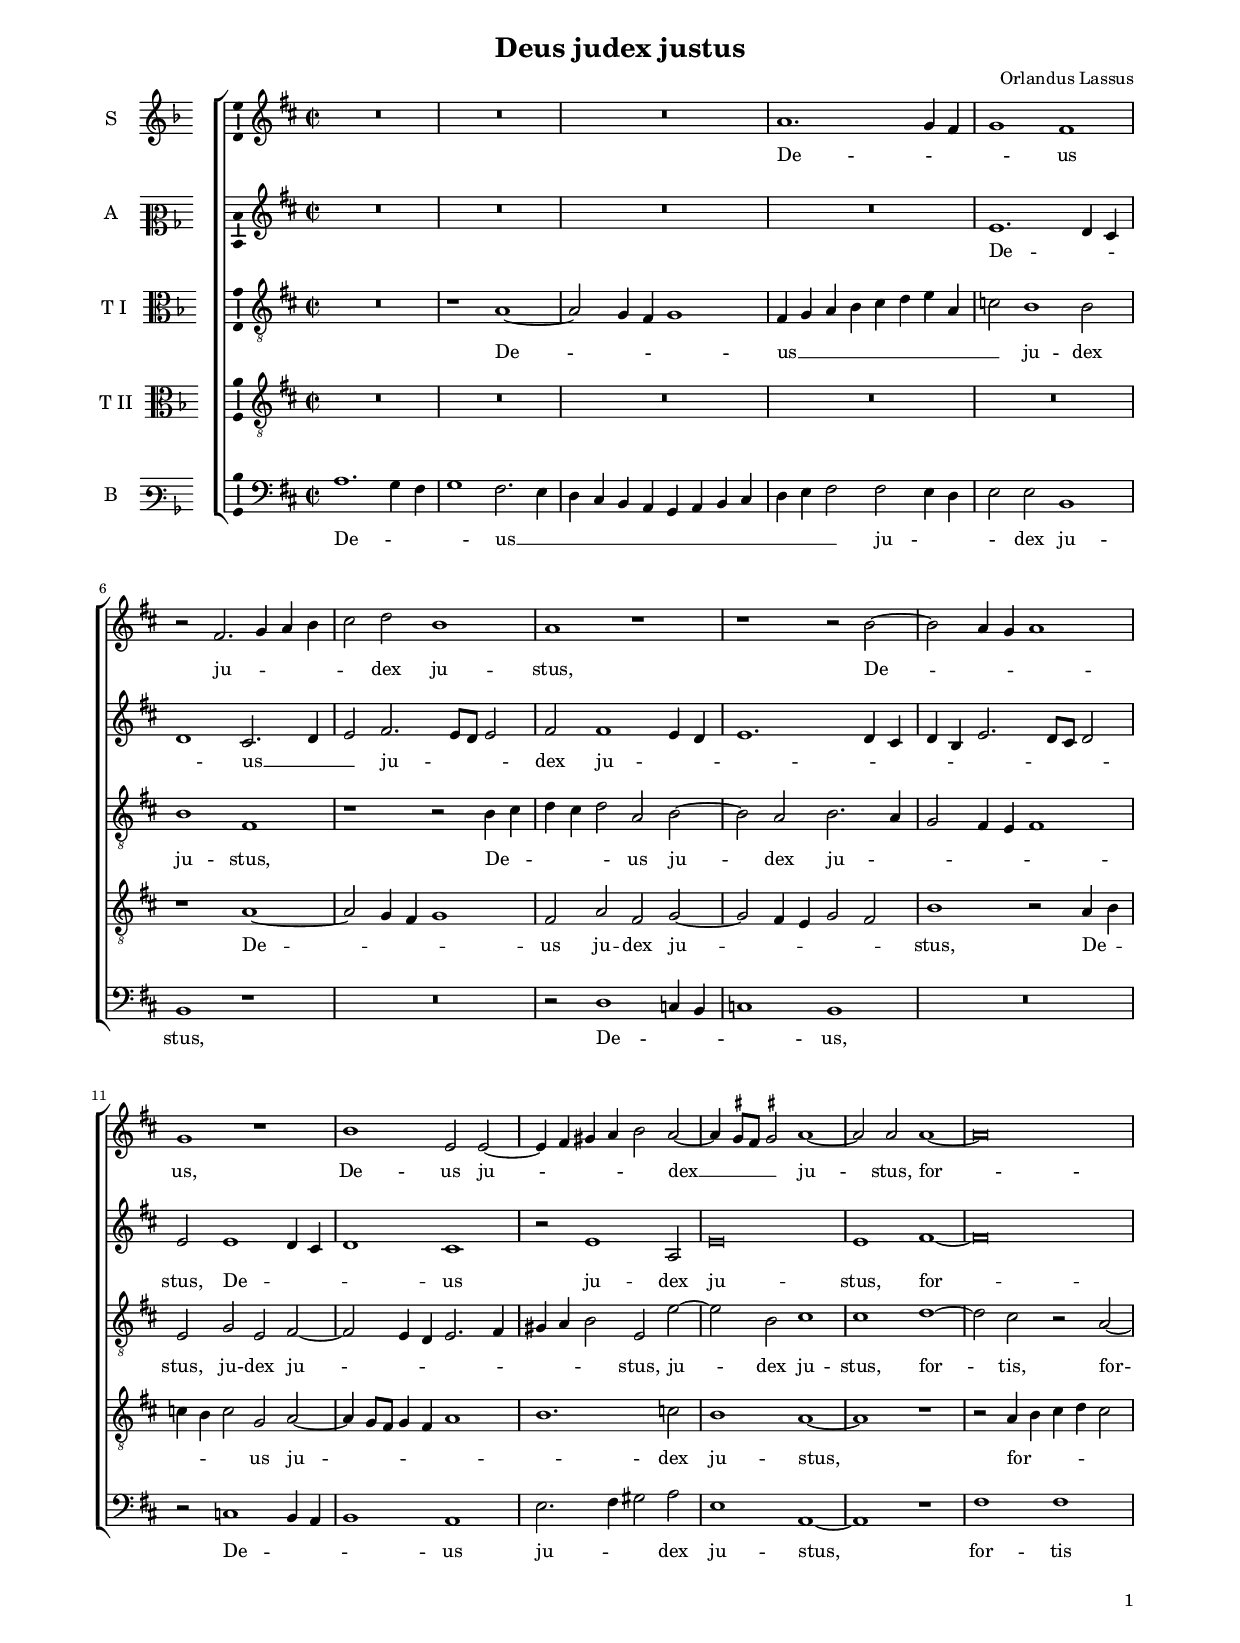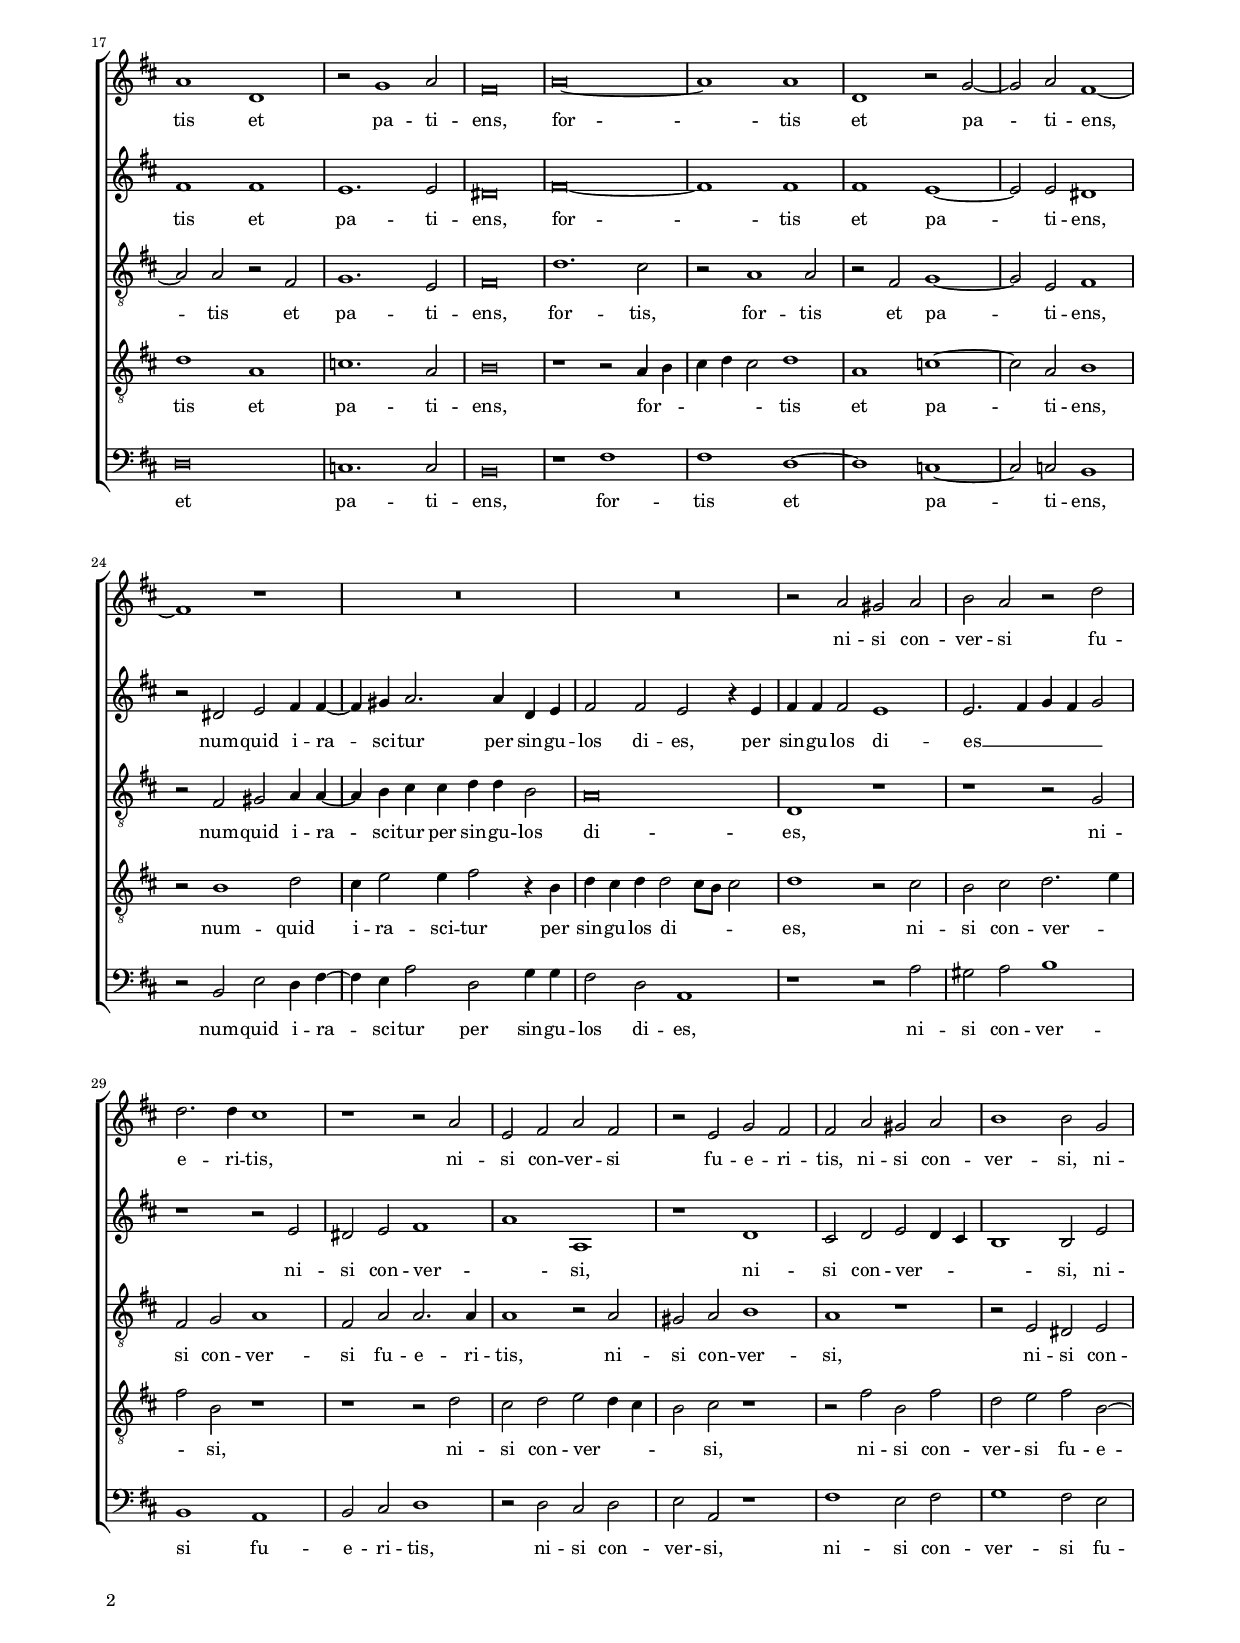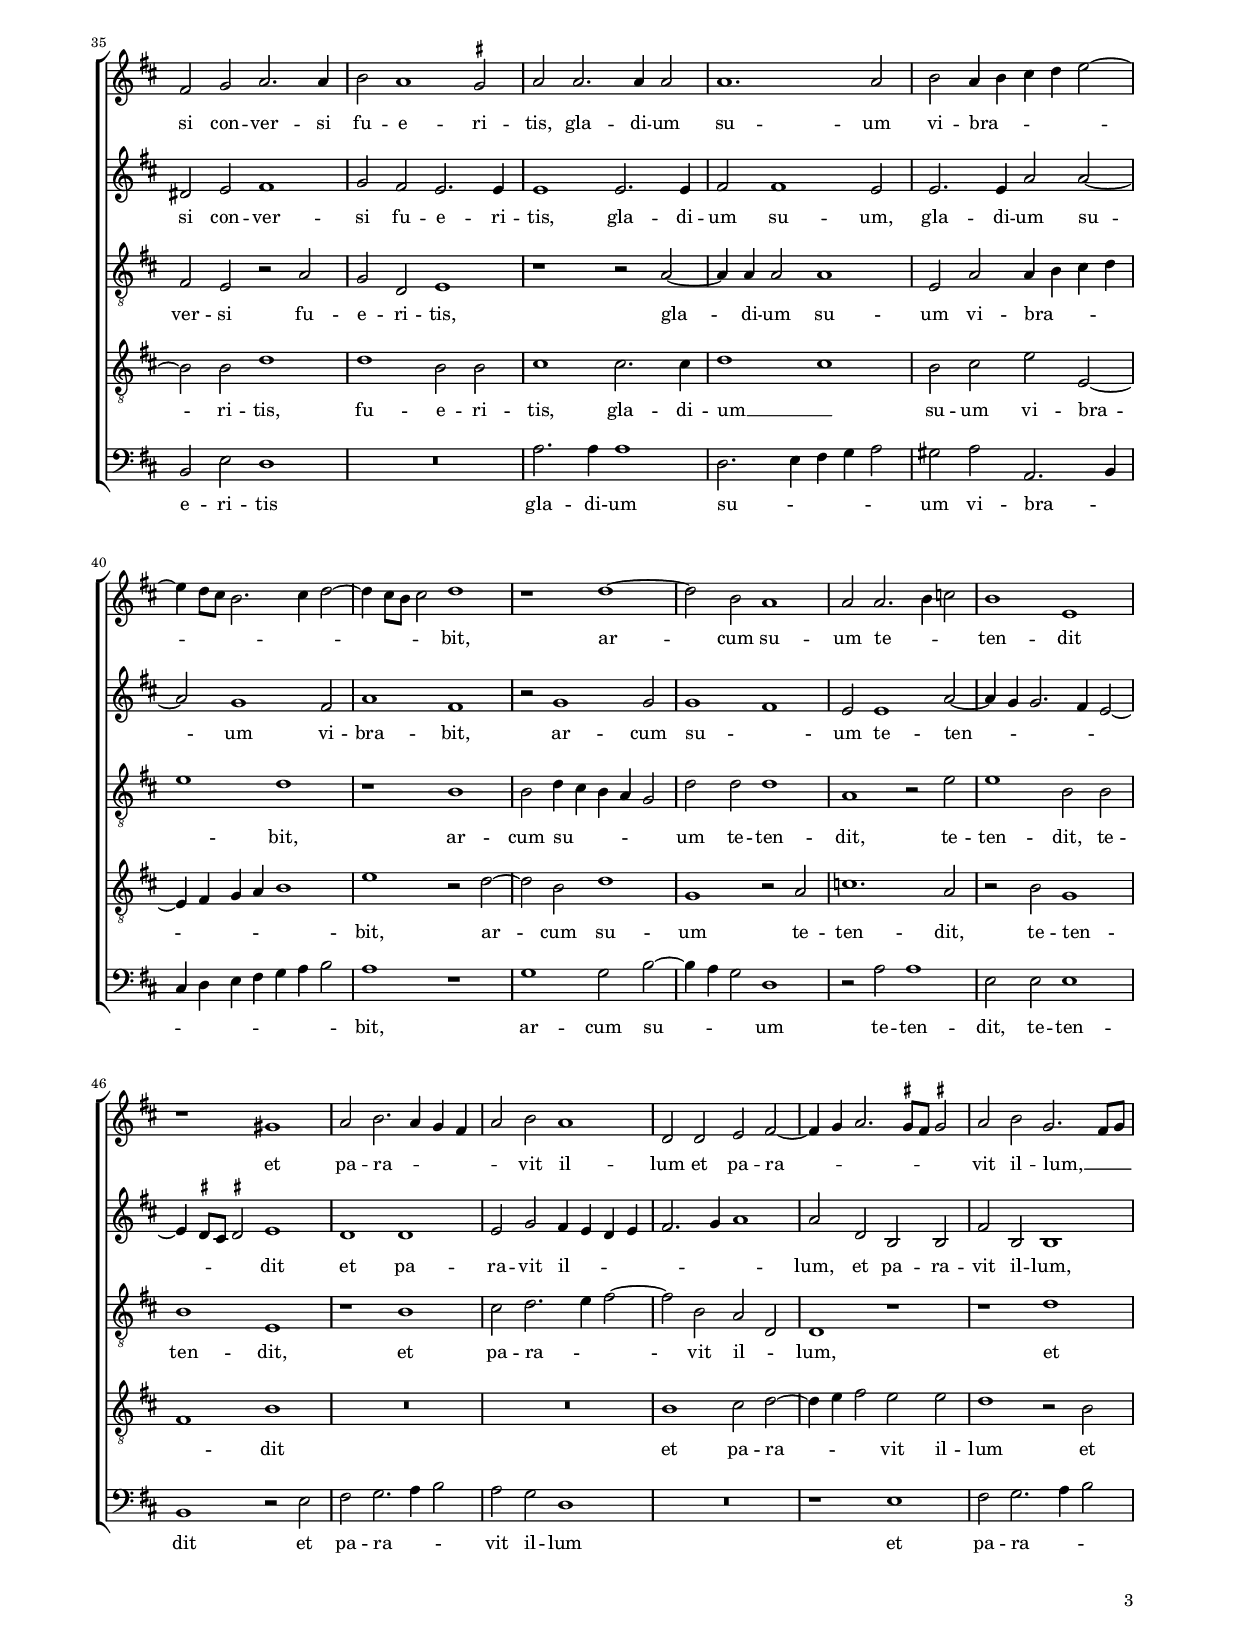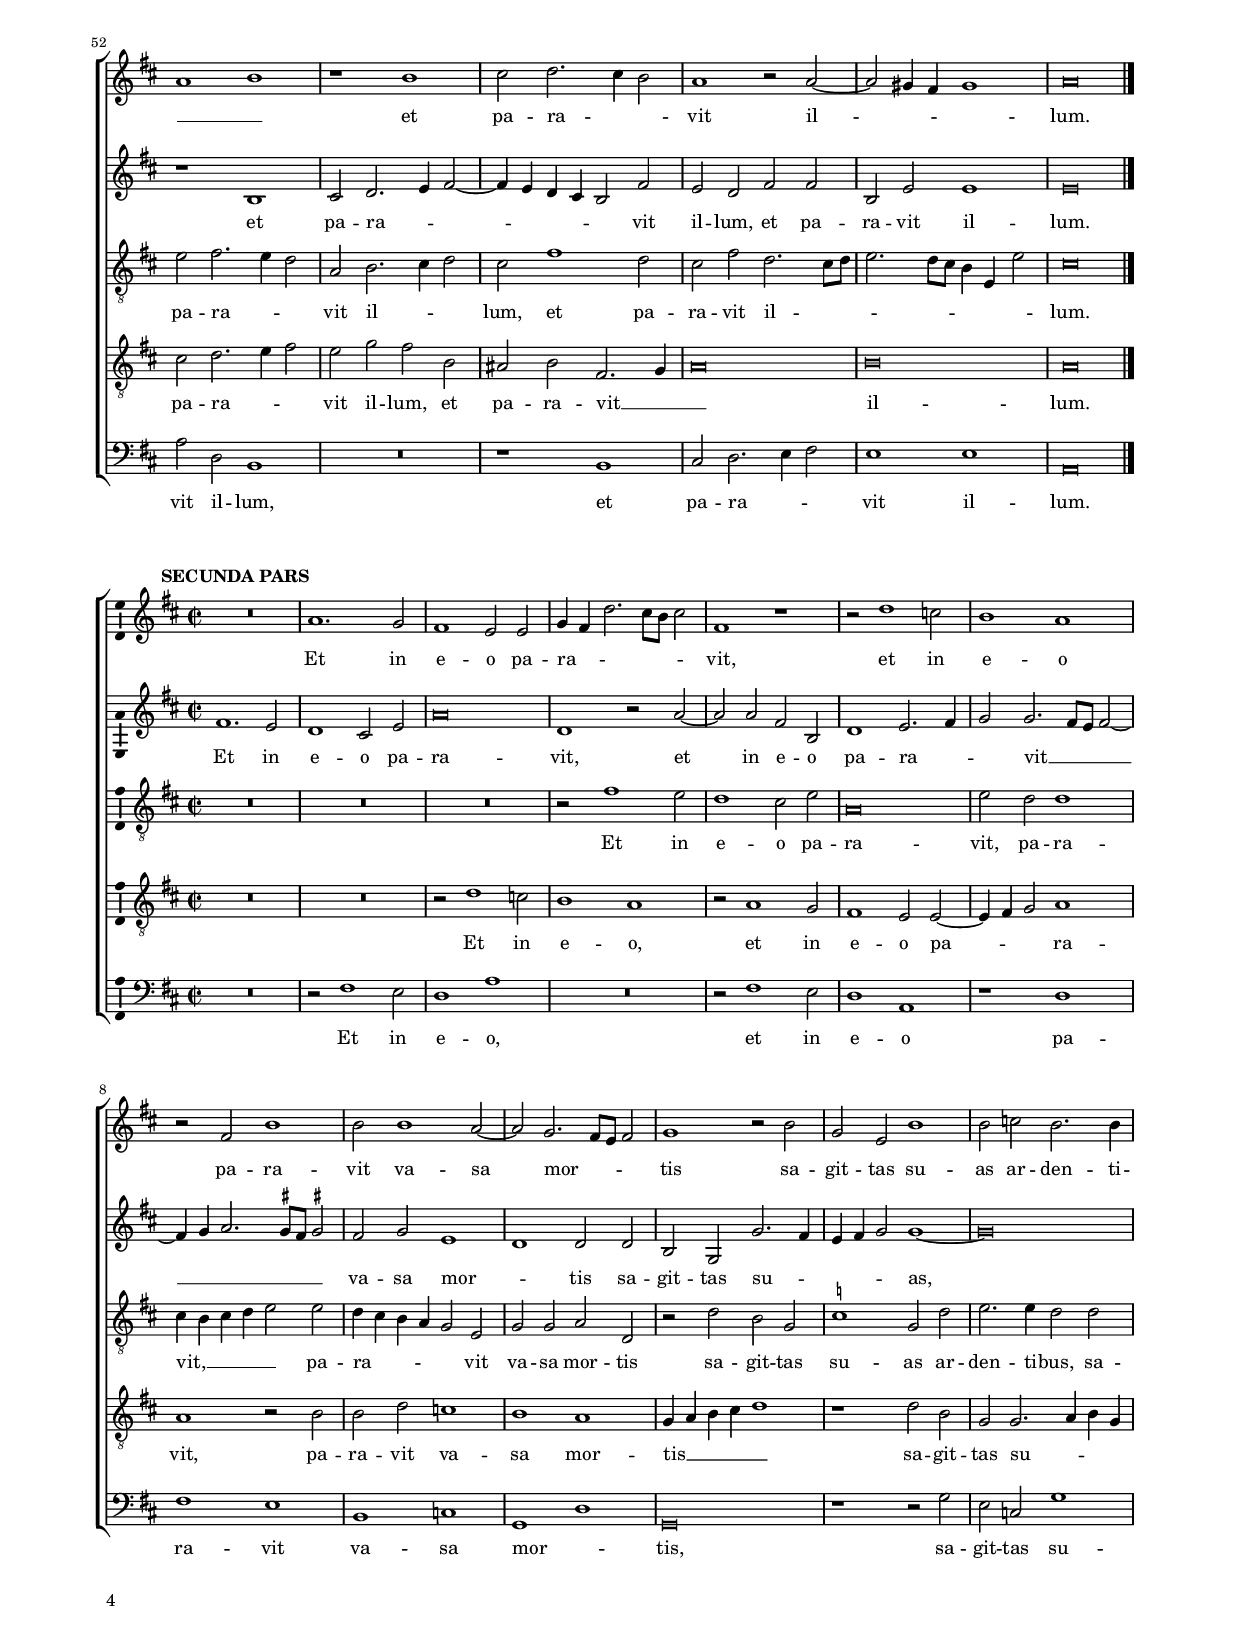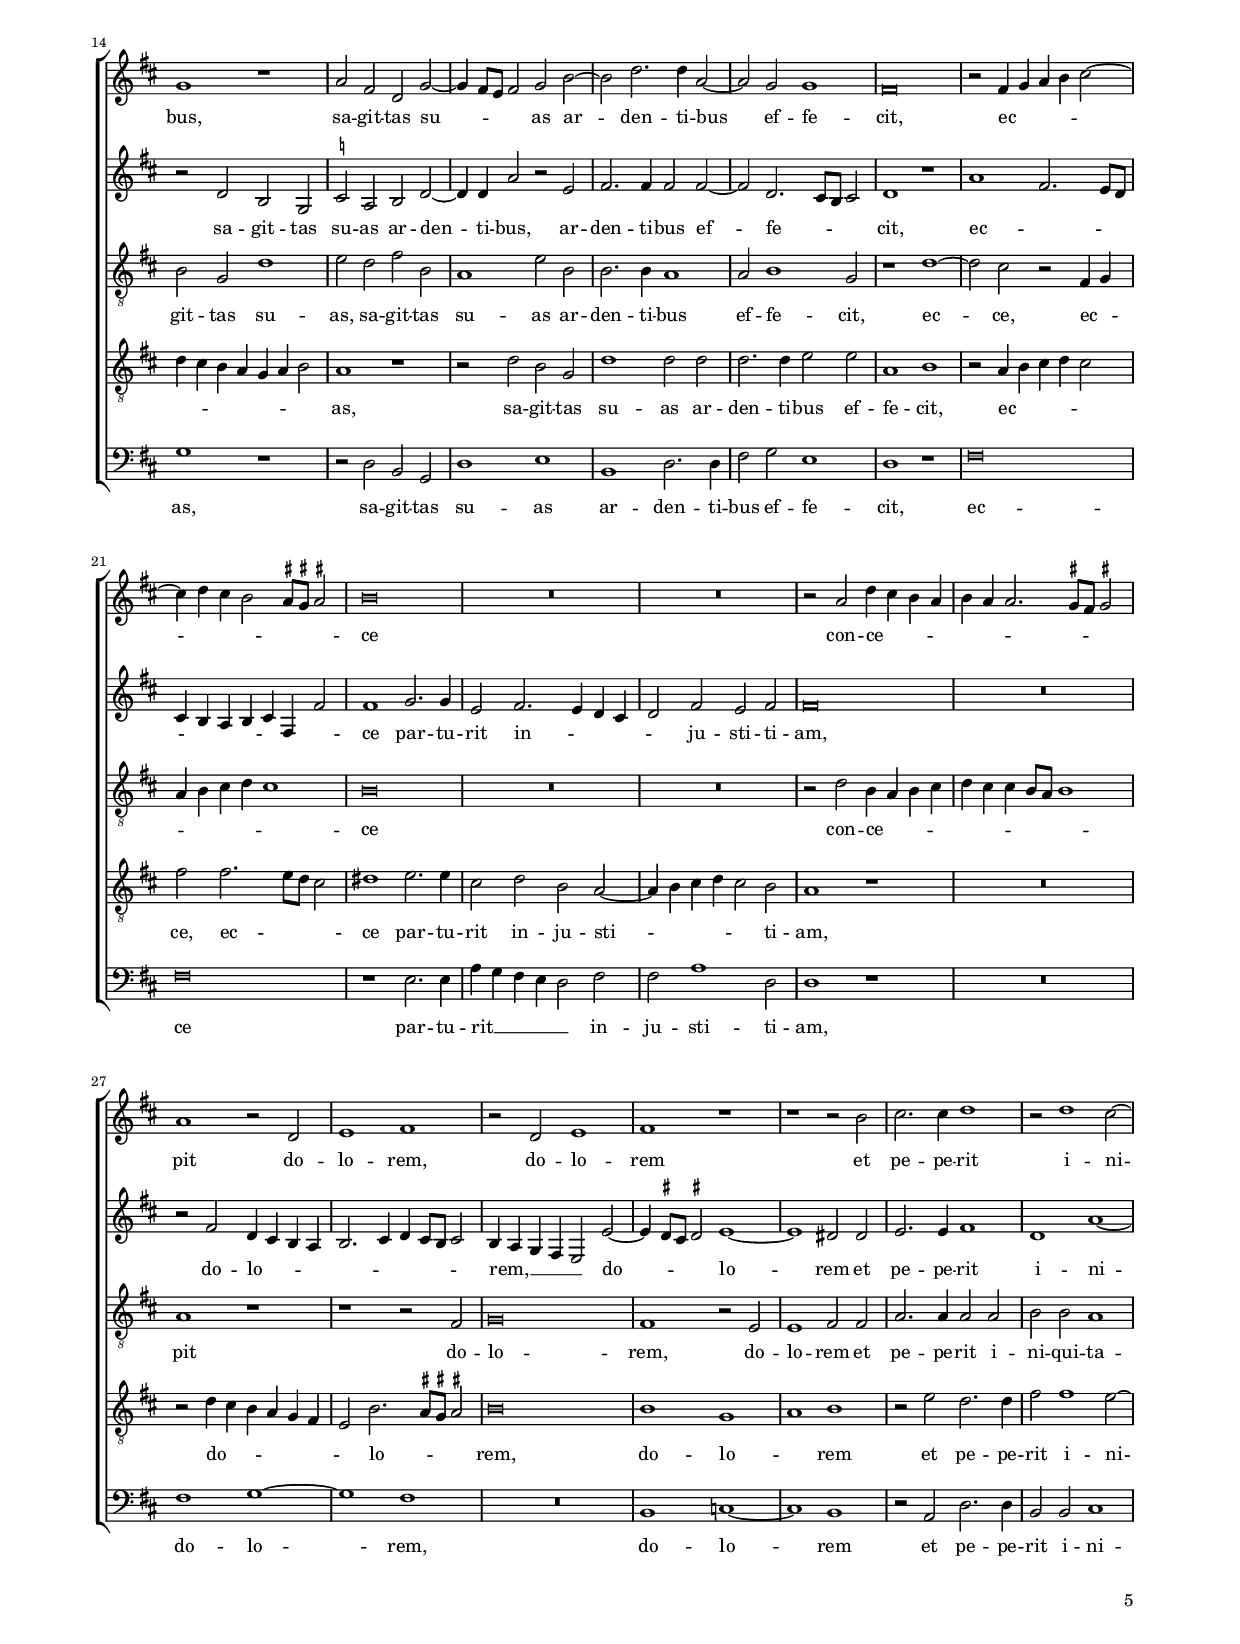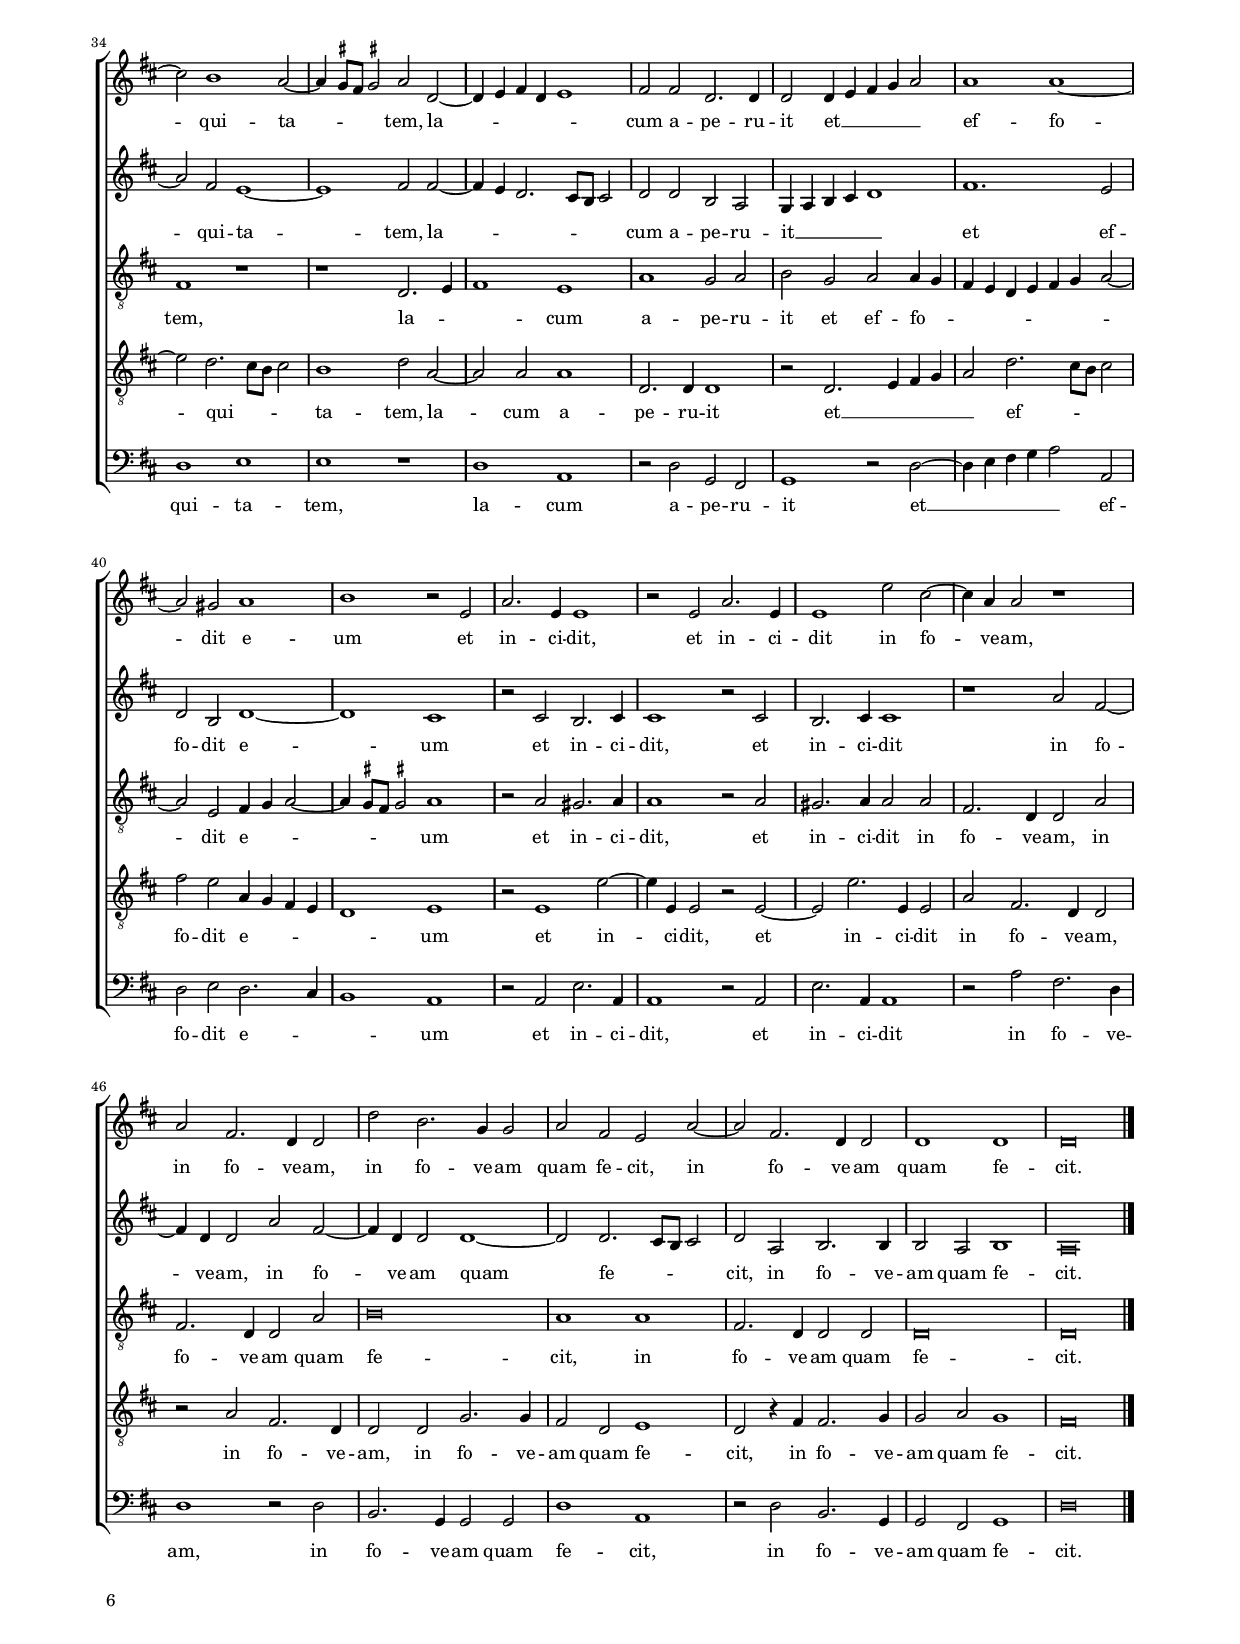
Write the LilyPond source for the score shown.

\header
{
  title="Deus judex justus"
  composer="Orlandus Lassus"
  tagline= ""
}

\version "2.22.1"
\include "deutsch.ly"
#(set-global-staff-size 15)
% #(set-default-paper-size "letter")
#(ly:set-option 'point-and-click #f)

	
	ficta = { \once \set suggestAccidentals = ##t }
	
	forget = #(define-music-function (music) (ly:music?) #{
		\accidentalStyle forget
		$music
		\accidentalStyle default
		#})
	

\paper
	{
	top-margin = 1.8 \cm
	bottom-margin = 1.2 \cm
	left-margin = 1.8 \cm
	right-margin = 1.8 \cm
	ragged-bottom = ##f
	ragged-last-bottom = ##f
	print-page-number = ##f
	score-system-spacing = #'((basic-distance . 16) (minimum-distance . 14) (padding . 5) (strechability . 150))
	system-system-spacing = #'((basic-distance . 16) (minimum-distance . 14) (padding . 5) (strechability . 150))
    oddFooterMarkup=\markup   \fill-line { "" \fromproperty #'page:page-number-string }
    evenFooterMarkup=\markup  \fill-line { \fromproperty #'page:page-number-string "" }
    last-bottom-spacing = #'((basic-distance . 12) (minimum-distance . 7) (padding . 4))
%	systems-per-page = 3
%	min-systems-per-page = 3
	}

global = {
	\key f \major
	\time 2/2 \set Score.measureLength = #(ly:make-moment 2/1)
    \set Score.tempoHideNote = ##t
    \tempo 2 = 90
	\skip 1*2*57 \bar "|."
	}
	

incipitcantus = \markup { \score {
	{
	\set Staff.instrumentName = \markup { \fontsize #1 "S" }
	\key f \major
	\clef violin
	s4 \bar ""
	}
	\layout  {
	raggedright = ##t
	indent = 0.9 \cm
	line-width = 1.8 \cm
	\context { \Staff \remove Time_signature_engraver }
	\override Staff.Clef.Y-extent = #'(0 . 0)
	}} \hspace #1 }
      
      
incipitaltus = \markup { \score {
	{
	\set Staff.instrumentName = \markup { \fontsize #1 "A" }
	\key f \major
	\clef mezzosoprano
	s4 \bar ""
	}
	\layout  {
	raggedright = ##t
	indent = 0.9 \cm
	line-width = 1.8 \cm
	\context { \Staff \remove Time_signature_engraver }
	\override Staff.Clef.Y-extent = #'(0 . 0)
	}} \hspace #1 }


incipittenor = \markup { \score {
	{
	\set Staff.instrumentName = \markup { \fontsize #1 "T I" }
	\key f \major
	\clef alto
	s4 \bar ""
	}
	\layout  {
	raggedright = ##t
	indent = 0.9 \cm
	line-width = 1.8 \cm
	\context { \Staff \remove Time_signature_engraver }
	\override Staff.Clef.Y-extent = #'(0 . 0)
	}} \hspace #1 }
      
      
incipitquintus = \markup { \score {
	{
	\set Staff.instrumentName = \markup { \fontsize #1 "T II" }
	\key f \major
	\clef alto
	s4 \bar ""
	}
	\layout  {
	raggedright = ##t
	indent = 0.9 \cm
	line-width = 1.8 \cm
	\context { \Staff \remove Time_signature_engraver }
	\override Staff.Clef.Y-extent = #'(0 . 0)
	}} \hspace #1 }
      
      
incipitbassus = \markup { \score {
	{
	\set Staff.instrumentName = \markup { \fontsize #1 "B" }
	\key f \major
	\clef varbaritone
	s4 \bar ""
	}
	\layout  {
	raggedright = ##t
	indent = 0.9 \cm
	line-width = 1.8 \cm
	\context { \Staff \remove Time_signature_engraver }
	\override Staff.Clef.Y-extent = #'(0 . 0)
	}} \hspace #1 }


cantus =  \relative c''
	{
	R\breve
	R\breve
	R\breve
	c1. b4 a
%5
	b1 a |
	r2 a2. b4 c d
	e2 f d1
	c1 r
	r1 r2 d~
%10
	d2 c4 b c1 |
	b1 r
	d1 g,2 g~
	g4 a h c d2 c~
	c4 \ficta h8 a \ficta h!2 c1~
%15
	c2 c c1~ |
	c\breve
	c1 f,
	r2 b1 c2
	a\breve
%20
	c\breve~ |
	c1 c
	f,1 r2 b~
	b2 c a1~
	a1 r
%25
	R\breve |
	R\breve
	r2 c h c
	d2 c r f
	f2. f4 e1
%30
	r1 r2 c |
	g2 a c a
	r2 g b a
	a2 c h c
	d1 d2 b
%35
	a2 b c2. c4 |
	d2 c1 \ficta h2
	c2 c2. c4 c2
	c1. c2
	d2 c4 d e f g2~
%40
	g4 f8 e d2. e4 f2~ |
	f4 e8 d e2 f1
	r1 f~
	f2 d c1
	c2 c2. d4 es2
%45
	d1 g, |
	r1 h
	c2 d2. c4 b a
	c2 d c1
	f,2 f g a~
%50
	a4 b c2. \ficta h8 a \ficta h!2 |
	c2 d b2. a8 b
	c1 d
	r1 d
	e2 f2. e4 d2
%55
	c1 r2 c~ |
	c2 h4 a h1
	c\breve |
	}


altus =  \relative c'
        {
	R\breve
	R\breve
	R\breve
	R\breve
%5
	g'1. f4 e |
	f1 e2. f4
	g2 a2. g8 f g2
	a2 a1 g4 f
	g1. f4 e
%10
	f4 d g2. f8 e f2 |
	g2 g1 f4 e
	f1 e
	r2 g1 c,2
	g'\breve
%15
	g1 a~ |
	a\breve
	a1 a
	g1. g2
	fis\breve
%20
	a\breve~ |
	a1 a
	a1 g~
	g2 g fis1
	r2 fis g a4 a~
%25
	a4 h c2. c4 f, g |
	a2 a g r4 g
	a4 a a2 g1
	g2. a4 b a b2
	r1 r2 g
%30
	fis2 g a1 |
	c1 c,
	r1 f
	e2 f g f4 e
	d1 d2 g
%35
	fis2 g a1 |
	b2 a g2. g4
	g1 g2. g4
	a2 a1 g2
	g2. g4 c2 c~
%40
	c2 b1 a2 |
	c1 a
	r2 b1 b2
	b1 a
	g2 g1 c2~
%45
	c4 b b2. a4 g2~ |
	g4 \ficta fis8 e \ficta fis!2 g1
	f1 f
	g2 b a4 g f g
	a2. b4 c1
%50
	c2 f, d d |
	a'2 d, d1
	r1 d
	e2 f2. g4 a2~
	a4 g f e d2 a'
%55
	g2 f a a |
	d,2 g g1
	g\breve |
	}


tenor =  \relative c'
	{
	R\breve
	r1 c~
	c2 b4 a b1
	a4 b c d e f g c,
%5
	es2 d1 d2 |
	d1 a
	r1 r2 d4 e
	f4 e f2 c d~
	d2 c d2. c4
%10
	b2 a4 g a1 |
	g2 b g a~
	a2 g4 f g2. a4
	h4 c d2 g, g'~
	g2 d e1
%15
	e1 f~ |
	f2 e r c~
	c2 c r a
	b1. g2
	a\breve
%20
	f'1. e2 |
	r2 c1 c2
	r2 a b1~
	b2 g a1
	r2 a h c4 c~
%25
	c4 d e e f f d2 |
	c\breve
	f,1 r
	r1 r2 b
	a2 b c1
%30
	a2 c c2. c4 |
	c1 r2 c
	h2 c d1
	c1 r
	r2 g fis g
%35
	a2 g r c |
	b2 f g1
	r1 r2 c~
	c4 c c2 c1
	g2 c c4 d e f
%40
	g1 f |
	r1 d
	d2 f4 e d c b2
	f'2 f f1
	c1 r2 g'
%45
	g1 d2 d |
	d1 g,
	r1 d'
	e2 f2. g4 a2~
	a2 d, c f,
%50
	f1 r |
	r1 f'
	g2 a2. g4 f2
	c2 d2. e4 f2
	e2 a1 f2
%55
	e2 a f2. e8 f |
	g2. f8 e d4 g, g'2
	e\breve |
	}


quintus  =  \relative c'
	{
	R\breve
	R\breve
	R\breve
	R\breve
%5
	R\breve |
	r1 c~
	c2 b4 a b1
	a2 c a b~
	b2 a4 g b2 a
%10
	d1 r2 c4 d |
	es4 d es2 b c~
	c4 b8 a b4 a c1
	d1. es2
	d1 c~
%15
	c1 r |
	r2 c4 d e f e2
	f1 c
	es1. c2
	d\breve
%20
	r1 r2 c4 d |
	e4 f e2 f1
	c1 es~
	es2 c d1
	r2 d1 f2
%25
	e4 g2 g4 a2 r4 d, |
	f4 e f f2 e8 d e2
	f1 r2 e
	d2 e f2. g4
	a2 d, r1
%30
	r1 r2 f |
	e2 f g f4 e
	d2 e r1
	r2 a d, a'
	f2 g a d,~
%35
	d2 d f1 |
	f1 d2 d
	e1 e2. e4
	f1 e
	d2 e g g,~
%40
	g4 a b c d1 |
	g1 r2 f~
	f2 d f1
	b,1 r2 c
	es1. c2
%45
	r2 d b1 |
	a1 d
	R\breve
	R\breve
	d1 e2 f~
%50
	f4 g a2 g g |
	f1 r2 d
	e2 f2. g4 a2
	g2 b a d,
	cis2 d a2. b4
%55
	c\breve |
	d\breve
	c\breve |
	}


bassus  =  \relative c
	{
	c'1. b4 a
	b1 a2. g4
	f4 e d c b c d e
	f4 g a2 a g4 f
%5
	g2 g d1 |
	d1 r
	R\breve
	r2 f1 es4 d
	es1 d
%10
	R\breve |
	r2 es1 d4 c
	d1 c
	g'2. a4 h2 c
	g1 c,~
%15
	c1 r |
	a'1 a
	f\breve
	es1. es2
	d\breve
%20
	r1 a' |
	a1 f~
	f1 es~
	es2 es d1
	r2 d g f4 a~
%25
	a4 g c2 f, b4 b |
	a2 f c1
	r1 r2 c'
	h2 c d1
	d,1 c
%30
	d2 e f1 |
	r2 f e f
	g2 c, r1
	a'1 g2 a
	b1 a2 g
%35
	d2 g f1 |
	R\breve
	c'2. c4 c1
	f,2. g4 a b c2
	h2 c c,2. d4
%40
	e f g a b c d2 |
	c1 r
	b1 b2 d~
	d4 c b2 f1
	r2 c' c1
%45
	g2 g g1 |
	d1 r2 g
	a2 b2. c4 d2
	c2 b f1
	R\breve
%50
	r1 g |
	a2 b2. c4 d2
	c2 f, d1
	R\breve
	r1 d
%55
	e2 f2. g4 a2 |
	g1 g
	c,\breve |
	}


lyricscantus = \lyricmode {
	De -- _ _ _ us ju -- _ _ _ _ dex ju -- stus,
	De -- _ _ _ us,
	De -- us ju -- _ _ _ _ dex __ _ _ _ ju -- stus,
	for -- tis et pa -- ti -- ens,
	for -- tis et pa -- ti -- ens,
	ni -- si con -- ver -- si fu -- e -- ri -- tis,
	ni -- si con -- ver -- si fu -- e -- ri -- tis,
	ni -- si con -- ver -- si,
	ni -- si con -- ver -- si fu -- e -- ri -- tis,
	gla -- di -- um su -- um vi -- bra -- _ _ _ _ _ _ _ _ _ _ _ _ bit,
	ar -- cum su -- um te -- _ _ ten -- dit
	et pa -- ra -- _ _ _ _ vit il -- lum
	et pa -- ra -- _ _ _ _ _ vit il -- lum, __ _ _ _ _
	et pa -- ra -- _ _ vit il -- _ _ _ lum.
	}


lyricsaltus = \lyricmode {
	De -- _ _ _ us __ _ _ ju -- _ _ _ dex ju -- _ _ _ _ _ _ _ _ _ _ _ stus,
	De -- _ _ _ us ju -- dex ju -- stus,
	for -- tis et pa -- ti -- ens,
	for -- tis et pa -- ti -- ens,
	num -- quid i -- ra -- sci -- tur per sin -- gu -- los di -- es,
	per sin -- gu -- los di -- es __ _ _ _ _
	ni -- si con -- ver -- _ si,
	ni -- si con -- ver -- _ _ _ si,
	ni -- si con -- ver -- si fu -- e -- ri -- tis,
	gla -- di -- um su -- um,
	gla -- di -- um su -- um vi -- bra -- bit,
	ar -- cum su -- _ um te -- ten -- _ _ _ _ _ _ _ dit
	et pa -- ra -- vit il -- _ _ _ _ _ _ lum,
	et pa -- ra -- vit il -- lum,
	et pa -- ra -- _ _ _ _ _ _ vit il -- lum,
	et pa -- ra -- vit il -- lum.
	}


lyricstenor = \lyricmode {
	De -- _ _ _ us __ _ _ _ _ _ _ _ _ ju -- dex ju -- stus,
	De -- _ _ _ _ us ju -- dex ju -- _ _ _ _ _ stus,
	ju -- dex ju -- _ _ _ _ _ _ _ stus,
	ju -- dex ju -- stus,
	for -- tis,
	for -- tis et pa -- ti -- ens,
	for -- tis,
	for -- tis et pa -- ti -- ens,
	num -- quid i -- ra -- sci -- tur per sin -- gu -- los di -- es,
	ni -- si con -- ver -- si fu -- e -- ri -- tis,
	ni -- si con -- ver -- si,
	ni -- si con -- ver -- si fu -- e -- ri -- tis,
	gla -- di -- um su -- um vi -- bra -- _ _ _ _ bit,
	ar -- cum su -- _ _ _ _ um te -- ten -- dit,
	te -- ten -- dit,
	te -- ten -- dit,
	et pa -- ra -- _ _ vit il -- _ lum,
	et pa -- ra -- _ _ vit il -- _ _ lum,
	et pa -- ra -- vit il -- _ _ _ _ _ _ _ _ lum.
	}


lyricsquintus = \lyricmode {
	De -- _ _ _ us ju -- dex ju -- _ _ _ _ stus,
	De -- _ _ _ _ us ju -- _ _ _ _ _ _ dex ju -- stus,
	for -- _ _ _ _ tis et pa -- ti -- ens,
	for -- _ _ _ _ tis et pa -- ti -- ens,
	num -- quid i -- ra -- sci -- tur per sin -- gu -- los di -- _ _ _ es,
	ni -- si con -- ver -- _ _ si,
	ni -- si con -- ver -- _ _ _ si,
	ni -- si con -- ver -- si fu -- e -- ri -- tis,
	fu -- e -- ri -- tis,
	gla -- di -- um __ _ su -- um vi -- bra -- _ _ _ _ bit,
	ar -- cum su -- um te -- ten -- dit,
	te -- ten -- _ dit
	et pa -- ra -- _ _ vit il -- lum
	et pa -- ra -- _ _ vit il -- lum,
	et pa -- ra -- vit __ _ _ il -- lum.
	}


lyricsbassus = \lyricmode {
	De -- _ _ _ us __ _ _ _ _ _ _ _ _ _ _ _ _ ju -- _ _ _ dex ju -- stus,
	De -- _ _ _ us,
	De -- _ _ _ us ju -- _ _ dex ju -- stus,
	for -- tis et pa -- ti -- ens,
	for -- tis et pa -- ti -- ens,
	num -- quid i -- ra -- sci -- tur per sin -- gu -- los di -- es,
	ni -- si con -- ver -- si fu -- e -- ri -- tis,
	ni -- si con -- ver -- si,
	ni -- si con -- ver -- si fu -- e -- ri -- tis
	gla -- di -- um su -- _ _ _ _ um vi -- bra -- _ _ _ _ _ _ _ _ bit,
	ar -- cum su -- _ _ um te -- ten -- dit,
	te -- ten -- dit
	et pa -- ra -- _ _ vit il -- lum
	et pa -- ra -- _ _ vit il -- lum,
	et pa -- ra -- _ _ vit il -- lum.
	}


\score
{  
	\transpose f d {
	\new ChoirStaff \with { \override StaffGrouper.staff-staff-spacing.basic-distance = #12 }
	<<

	\new Staff << \global
	\new Voice="v1" {
		\set Staff.instrumentName=\incipitcantus
		\set Staff.midiInstrument = "reed organ"
		\clef violin
		\cantus }
	\new Lyrics \lyricsto "v1" {\lyricscantus }
	>>


	\new Staff << \global
	\new Voice="v2" {
		\set Staff.instrumentName=\incipitaltus
		\set Staff.midiInstrument = "reed organ"
        \clef violin % "G_8"
		\altus}
	\new Lyrics \lyricsto "v2" {\lyricsaltus }
	>>


	\new Staff << \global
	\new Voice="v3" {
		\set Staff.instrumentName=\incipittenor
		\set Staff.midiInstrument = "reed organ"
		\clef "G_8"
		\tenor }
	\new Lyrics \lyricsto "v3" {\lyricstenor }
	>>


	\new Staff << \global
	\new Voice="v5" {
		\set Staff.instrumentName=\incipitquintus
		\set Staff.midiInstrument = "reed organ"
		\clef "G_8"
		\quintus}
	\new Lyrics \lyricsto "v5" {\lyricsquintus }
	>>


	\new Staff << \global
	\new Voice="v4" {
		\set Staff.instrumentName=\incipitbassus
		\set Staff.midiInstrument = "reed organ"
		\clef bass
		\bassus }
	\new Lyrics \lyricsto "v4" {\lyricsbassus}
	>>

	>>
	} % transpose

	\layout
	{
	indent = 2 \cm
	\context { \Staff \override TimeSignature.break-visibility = #end-of-line-invisible }
	\context { \Lyrics \override VerticalAxisGroup.nonstaff-relatedstaff-spacing.padding = #1.4 }
%	\context { \Lyrics \override LyricText.font-size = #1 }
	\context { \Staff \consists "Ambitus_engraver" }
	\context { \Score \override BarNumber.padding = #2 }
	\context { \Voice \override NoteHead.style = #'baroque }
	}


\midi
	{
	}

}

%%%%%%%%%%%%%%%%%%%%  PARS SECUNDA


global = {
	\key f \major
	\time 2/2 \set Score.measureLength = #(ly:make-moment 2/1)
    \set Score.tempoHideNote = ##t
    \tempo 2 = 90
	\skip 1*2*51 \bar "|."
	}


cantus =  \relative c''
	{
	R\breve
	c1. b2
	a1 g2 g
	b4 a f'2. e8 d e2
%5
	a,1 r |
	r2 f'1 es2
	d1 c
	r2 a d1
	d2 d1 c2~
%10
	c2 b2. a8 g a2 |
	b1 r2 d
	b2 g d'1
	d2 es d2. d4
	b1 r
%15
	c2 a f b~ |
	b4 a8 g a2 b d~
	d2 f2. f4 c2~
	c2 b b1
	a\breve
%20
	r2 a4 b c d e2~ |
	e4 f e d2 \ficta cis8 \ficta h \ficta cis!2
	d\breve
	R\breve
	R\breve
%25
	r2 c f4 e d c |
	d4 c c2. \ficta h8 a \ficta h!2
	c1 r2 f,
	g1 a
	r2 f g1
%30
	a1 r |
	r1 r2 d
	e2. e4 f1
	r2 f1 e2~
	e2 d1 c2~
%35
	c4 \ficta h8 a \ficta h!2 c f,~ |
	f4 g a f g1
	a2 a f2. f4
	f2 f4 g a b c2
	c1 c~
%40
	c2 h c1 |
	d1 r2 g,
	c2. g4 g1
	r2 g c2. g4
	g1 g'2 e~
%45
	e4 c c2 r1 |
	c2 a2. f4 f2
	f'2 d2. b4 b2
	c2 a g c~
	c2 a2. f4 f2
%50
	f1 f |
	f\breve |
	}


altus =  \relative c'
        {
	a'1. g2
	f1 e2 g
	c\breve
	f,1 r2 c'~
%5
	c2 c a d, |
	f1 g2. a4
	b2 b2. a8 g a2~
	a4 b c2. \ficta h8 a \ficta h!2
	a2 b g1
%10
	f1 f2 f |
	d2 b b'2. a4
	g4 a b2 b1~
	b\breve
	r2 f d b
%15
	\ficta es2 c d f~ |
	f4 f c'2 r g
	a2. a4 a2 a~
	a2 f2. e8 d e2
	f1 r
%20
	c'1 a2. g8 f |
	e4 d c d e a, a'2
	a1 b2. b4
	g2 a2. g4 f e
	f2 a g a
%25
	a\breve |
	R\breve
	r2 a f4 e d c
	d2. e4 f e8 d e2
	d4 c b a g2 g'~
%30
	g4 \ficta fis8 e \ficta fis!2 g1~ |
	g1 fis2 fis
	g2. g4 a1
	f1 c'~
	c2 a g1~
%35
	g1 a2 a~ |
	a4 g f2. e8 d e2
	f2 f d c
	b4 c d e f1
	a1. g2
%40
	f2 d f1~ |
	f1 e
	r2 e d2. e4
	e1 r2 e
	d2. e4 e1
%45
	r1 c'2 a~ |
	a4 f f2 c' a~
	a4 f f2 f1~
	f2 f2. e8 d e2
	f2 c d2. d4
%50
	d2 c d1 |
	c\breve |
	}


tenor =  \relative c'
	{
	R\breve
	R\breve
	R\breve
	r2 a'1 g2
%5
	f1 e2 g |
	c,\breve
	g'2 f f1
	e4 d e f g2 g
	f4 e d c b2 g
%10
	b2 b c f, |
	r2 f' d b
	\ficta es1 b2 f'
	g2. g4 f2 f
	d2 b f'1
%15
	g2 f a d, |
	c1 g'2 d
	d2. d4 c1
	c2 d1 b2
	r1 f'~
%20
	f2 e r a,4 b |
	c4 d e f e1
	d\breve
	R\breve
	R\breve
%25
	r2 f d4 c d e |
	f4 e e d8 c d1
	c1 r
	r1 r2 a
	b\breve
%30
	a1 r2 g |
	g1 a2 a
	c2. c4 c2 c
	d2 d c1
	a1 r
%35
	r1 f2. g4 |
	a1 g
	c1 b2 c
	d2 b c c4 b
	a4 g f g a b c2~
%40
	c2 g a4 b c2~ |
	c4 \ficta h8 a \ficta h!2 c1
	r2 c h2. c4
	c1 r2 c
	h2. c4 c2 c
%45
	a2. f4 f2 c' |
	a2. f4 f2 c'
	d\breve
	c1 c
	a2. f4 f2 f
%50
	f\breve |
	f\breve |
	}


quintus  =  \relative c'
	{
	R\breve
	R\breve
	r2 f1 es2
	d1 c
%5
	r2 c1 b2 |
	a1 g2 g~
	g4 a b2 c1
	c1 r2 d
	d2 f es1
%10
	d1 c |
	b4 c d e f1
	r1 f2 d
	b2 b2. c4 d b
	f'4 e d c b c d2
%15
	c1 r |
	r2 f d b
	f'1 f2 f
	f2. f4 g2 g
	c,1 d
%20
	r2 c4 d e f e2 |
	a2 a2. g8 f e2
	fis1 g2. g4
	e2 f d c~
	c4 d e f e2 d
%25
	c1 r |
	R\breve
	r2 f4 e d c b a
	g2 d'2. \ficta cis8 \ficta h \ficta cis!2
	d\breve
%30
	d1 b |
	c1 d
	r2 g f2. f4
	a2 a1 g2~
	g2 f2. e8 d e2
%35
	d1 f2 c~ |
	c2 c c1
	f,2. f4 f1
	r2 f2. g4 a b
	c2 f2. e8 d e2
%40
	a2 g c,4 b a g |
	f1 g
	r2 g1 g'2~
	g4 g, g2 r g~
	g2 g'2. g,4 g2
%45
	c2 a2. f4 f2 |
	r2 c' a2. f4
	f2 f b2. b4
	a2 f g1
	f2 r4 a a2. b4
%50
	b2 c b1 |
	a\breve |
	}


bassus  =  \relative c
	{
	R\breve
	r2 a'1 g2
	f1 c'
	R\breve
%5
	r2 a1 g2 |
	f1 c
	r1 f
	a1 g
	d1 es
%10
	b1 f' |
	b,\breve
	r1 r2 b'
	g2 es b'1
	b1 r
%15
	r2 f d b |
	f'1 g
	d1 f2. f4
	a2 b g1
	f1 r
%20
	a\breve |
	a\breve
	r1 g2. g4
	c4 b a g f2 a
	a2 c1 f,2
%25
	f1 r |
	R\breve
	a1 b~
	b1 a
	R\breve
%30
	d,1 es~ |
	es1 d
	r2 c f2. f4
	d2 d e1
	f1 g
%35
	g1 r |
	f1 c
	r2 f b, a
	b1 r2 f'~
	f4 g a b c2 c,
%40
	f2 g f2. e4 |
	d1 c
	r2 c g'2. c,4
	c1 r2 c
	g'2. c,4 c1
%45
	r2 c' a2. f4 |
	f1 r2 f
	d2. b4 b2 b
	f'1 c
	r2 f d2. b4
%50
	b2 a b1 |
	f'\breve |
	}


lyricscantus = \lyricmode {
	Et in e -- o pa -- ra -- _ _ _ _ _ vit,
	et in e -- o pa -- ra -- vit va -- sa mor -- _ _ _ tis
	sa -- git -- tas su -- as ar -- den -- ti -- bus,
	sa -- git -- tas su -- _ _ _ as ar -- den -- ti -- bus
	ef -- fe -- cit,
	ec -- _ _ _ _ _ _ _ _ _ _ ce con -- ce -- _ _ _ _ _ _ _ _ _ pit do -- lo -- rem,
	do -- lo -- rem
	et pe -- pe -- rit i -- ni -- qui -- ta -- _ _ _ tem,
	la -- _ _ _ _ cum a -- pe -- ru -- it et __ _ _ _ _ ef -- fo -- dit e -- um
	et in -- ci -- dit,
	et in -- ci -- dit in fo -- ve -- am,
	in fo -- ve -- am,
	in fo -- ve -- am quam fe -- cit,
	in fo -- ve -- am quam fe -- cit.
	}


lyricsaltus = \lyricmode {
	Et in e -- o pa -- ra -- vit,
	et in e -- o pa -- ra -- _ _ vit __ _ _ _ _ _ _ _ _ va -- sa mor -- _ tis
	sa -- git -- tas su -- _ _ _ _ as,
	sa -- git -- tas su -- as ar -- den -- ti -- bus,
	ar -- den -- ti -- bus
	ef -- fe -- _ _ _ cit,
	ec -- _ _ _ _ _ _ _ _ _ _ ce par -- tu -- rit in -- _ _ _ _ ju -- sti -- ti -- am,
	do -- lo -- _ _ _ _ _ _ _ _ _ rem, __ _ _ _ _
	do -- _ _ _ lo -- rem
	et pe -- pe -- rit i -- ni -- qui -- ta -- tem,
	la -- _ _ _ _ _ cum a -- pe -- ru -- it __ _ _ _ _ et ef -- fo -- dit e -- um
	et in -- ci -- dit,
	et in -- ci -- dit in fo -- ve -- am,
	in fo -- ve -- am quam fe -- _ _ _ cit,
	in fo -- ve -- am quam fe -- cit.
	}


lyricstenor = \lyricmode {
	Et in e -- o pa -- ra -- vit,
	pa -- ra -- vit, __ _ _ _ _ 
	pa -- ra -- _ _ _ _ vit va -- sa mor -- tis
	sa -- git -- tas su -- as ar -- den -- ti -- bus,
	sa -- git -- tas su -- as,
	sa -- git -- tas su -- as ar -- den -- ti -- bus
	ef -- fe -- cit,
	ec -- ce,
	ec -- _ _ _ _ _ _ ce con -- ce -- _ _ _ _ _ _ _ _ _ pit do -- lo -- rem,
	do -- lo -- rem
	et pe -- pe -- rit i -- ni -- qui -- ta -- tem,
	la -- _ _ cum a -- pe -- ru -- it et ef -- fo -- _ _ _ _ _ _ _ _ dit e -- _ _ _ _ _ um
	et in -- ci -- dit,
	et in -- ci -- dit in fo -- ve -- am,
	in fo -- ve -- am quam fe -- cit,
	in fo -- ve -- am quam fe -- cit.
	}


lyricsquintus = \lyricmode {
	Et in e -- o,
	et in e -- o pa -- _ _ ra -- vit,
	pa -- ra -- vit va -- sa mor -- tis __ _ _ _ _
	sa -- git -- tas su -- _ _ _ _ _ _ _ _ _ _ as,
	sa -- git -- tas su -- as ar -- den -- ti -- bus
	ef -- fe -- cit,
	ec -- _ _ _ _ ce,
	ec -- _ _ _ ce par -- tu -- rit in -- ju -- sti -- _ _ _ _ ti -- am,
	do -- _ _ _ _ _ _ lo -- _ _ _ rem,
	do -- lo -- _ rem
	et pe -- pe -- rit i -- ni -- qui -- _ _ _ ta -- tem,
	la -- cum a -- pe -- ru -- it et __ _ _ _ _ ef -- _ _ _ fo -- dit e -- _ _ _ _ um
	et in -- ci -- dit,
	et in -- ci -- dit in fo -- ve -- am,
	in fo -- ve -- am,
	in fo -- ve -- am quam fe -- cit,
	in fo -- ve -- am quam fe -- cit.
	}


lyricsbassus = \lyricmode {
	Et in e -- o,
	et in e -- o pa -- ra -- vit va -- sa mor -- _ tis,
	sa -- git -- tas su -- as,
	sa -- git -- tas su -- as ar -- den -- ti -- bus
	ef -- fe -- cit,
	ec -- ce par -- tu -- rit __ _ _ _ _ in -- ju -- sti -- ti -- am,
	do -- lo -- rem,
	do -- lo -- rem
	et pe -- pe -- rit i -- ni -- qui -- ta -- tem,
	la -- cum a -- pe -- ru -- it et __ _ _ _ _ ef -- fo -- dit e -- _ _ um
	et in -- ci -- dit,
	et in -- ci -- dit in fo -- ve -- am,
	in fo -- ve -- am quam fe -- cit,
	in fo -- ve -- am quam fe -- cit.
	}


\score
	{  
	\transpose f d {
	\new ChoirStaff \with { \override StaffGrouper.staff-staff-spacing.basic-distance = #12 }
	<<

	\new Staff <<\global
	\new Voice="v1" {
	  %\set Staff.instrumentName=Cantus
		\set Staff.midiInstrument = "reed organ"
		\clef violin
		\cantus }
	\new Lyrics \lyricsto "v1" {\lyricscantus }
	>>


	\new Staff << \global
	\new Voice="v2" {
	  %\set Staff.instrumentName=Altus
		\set Staff.midiInstrument = "reed organ"
        \clef violin % "G_8"
		\altus}
	\new Lyrics \lyricsto "v2" {\lyricsaltus }
	>>


	\new Staff <<\global
	\new Voice="v3" {
	  %\set Staff.instrumentName=Tenor
		\set Staff.midiInstrument = "reed organ"
		\clef "G_8"
		\tenor }
	\new Lyrics \lyricsto "v3" {\lyricstenor }
	>>


	\new Staff << \global
	\new Voice="v5" {
	  %\set Staff.instrumentName=Quintus
		\set Staff.midiInstrument = "reed organ"
		\clef "G_8"
		\quintus}
	\new Lyrics \lyricsto "v5" {\lyricsquintus }
	>>


	\new Staff <<\global
	\new Voice="v4" {
	  %\set Staff.instrumentName=Bassus
		\set Staff.midiInstrument = "reed organ"
		\clef bass
		\bassus }
	\new Lyrics \lyricsto "v4" {\lyricsbassus}
	>>
	
	>>
	} % transpose

	\layout
	{
	indent = 0 \cm
	\context { \Staff \override TimeSignature.break-visibility = #end-of-line-invisible }
	\context { \Lyrics \override VerticalAxisGroup.nonstaff-relatedstaff-spacing.padding = #1.4 }
%	\context { \Lyrics \override LyricText.font-size = #1 }
	\context { \Staff \consists "Ambitus_engraver" }
	\context { \Score \override BarNumber.padding = #2 }
	\context { \Voice \override NoteHead.style = #'baroque }
	}

    \header { piece = \markup { \raise #2 \hspace # 7 \bold "SECUNDA PARS"} }
    
\midi
	{
	}
	
}

% EOF
